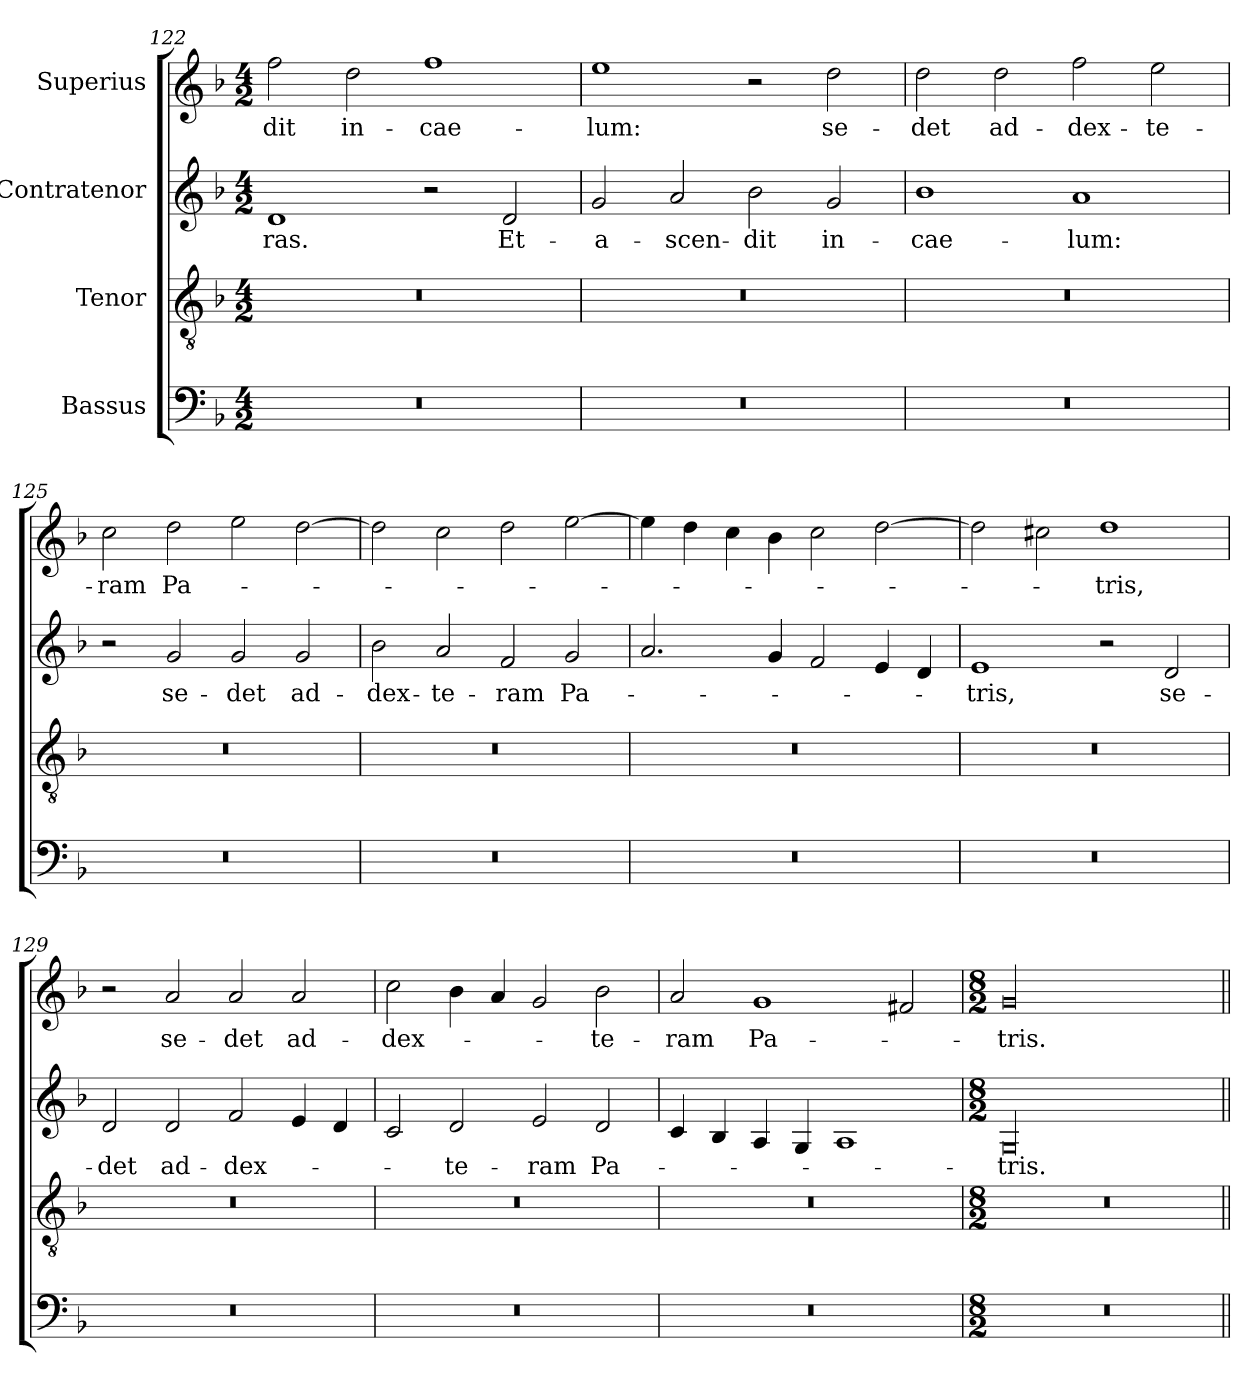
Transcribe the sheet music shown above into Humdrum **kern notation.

**kern	**kern	**kern	**text	**kern	**text
*part4	*part3	*part2	*part2	*part1	*part1
*staff4	*staff3	*staff2	*staff2	*staff1	*staff1
*I"Bassus	*I"Tenor	*I"Contratenor	*	*I"Superius	*
*clefF4	*clefGv2	*clefG2	*	*clefG2	*
*k[b-]	*k[b-]	*k[b-]	*	*k[b-]	*
*M4/2	*M4/2	*M4/2	*	*M4/2	*
=122	=122	=122	=122	=122	=122
0r	0r	1d/	-ras.	2ff\	-dit
.	.	.	.	2dd\	in-
.	.	2r	.	1ff\	cae-
.	.	2d/	Et-	.	.
=123	=123	=123	=123	=123	=123
0r	0r	2g/	a-	1ee\	-lum:
.	.	2a/	-scen-	.	.
.	.	2b-\	-dit	2r	.
.	.	2g/	in-	2dd\	se-
=124	=124	=124	=124	=124	=124
0r	0r	1b-\	cae-	2dd\	-det
.	.	.	.	2dd\	ad-
.	.	1a/	-lum:	2ff\	dex-
.	.	.	.	2ee\	-te-
=125	=125	=125	=125	=125	=125
0r	0r	2r	.	2cc\	-ram
.	.	2g/	se-	2dd\	Pa-
.	.	2g/	-det	2ee\	.
.	.	2g/	ad-	[2dd\	.
=126	=126	=126	=126	=126	=126
0r	0r	2b-\	dex-	2dd\]	.
.	.	2a/	-te-	2cc\	.
.	.	2f/	-ram	2dd\	.
.	.	2g/	Pa-	[2ee\	.
=127	=127	=127	=127	=127	=127
0r	0r	2.a/	.	4ee\]	.
.	.	.	.	4dd\	.
.	.	.	.	4cc\	.
.	.	4g/	.	4b-\	.
.	.	2f/	.	2cc\	.
.	.	4e/	.	[2dd\	.
.	.	4d/	.	.	.
=128	=128	=128	=128	=128	=128
0r	0r	1e/	-tris,	2dd\]	.
.	.	.	.	2cc#X\	.
.	.	2r	.	1dd\	-tris,
.	.	2d/	se-	.	.
=129	=129	=129	=129	=129	=129
0r	0r	2d/	-det	2r	.
.	.	2d/	ad-	2a/	se-
.	.	2f/	dex-	2a/	-det
.	.	4e/	.	2a/	ad-
.	.	4d/	.	.	.
=130	=130	=130	=130	=130	=130
0r	0r	2c/	.	2cc\	dex-
.	.	2d/	-te-	4b-\	.
.	.	.	.	4a/	.
.	.	2e/	-ram	2g/	.
.	.	2d/	Pa-	2b-\	-te-
=131	=131	=131	=131	=131	=131
0r	0r	4c/	.	2a/	-ram
.	.	4B-/	.	.	.
.	.	4A/	.	1g/	Pa-
.	.	4G/	.	.	.
.	.	1A/	.	.	.
.	.	.	.	2f#X/	.
=132	=132	=132	=132	=132	=132
*M8/2	*M8/2	*M8/2	*	*M8/2	*
00r	00r	00G/	-tris.	00g/	-tris.
=||	=||	=||	=||	=||	=||
*-	*-	*-	*-	*-	*-
